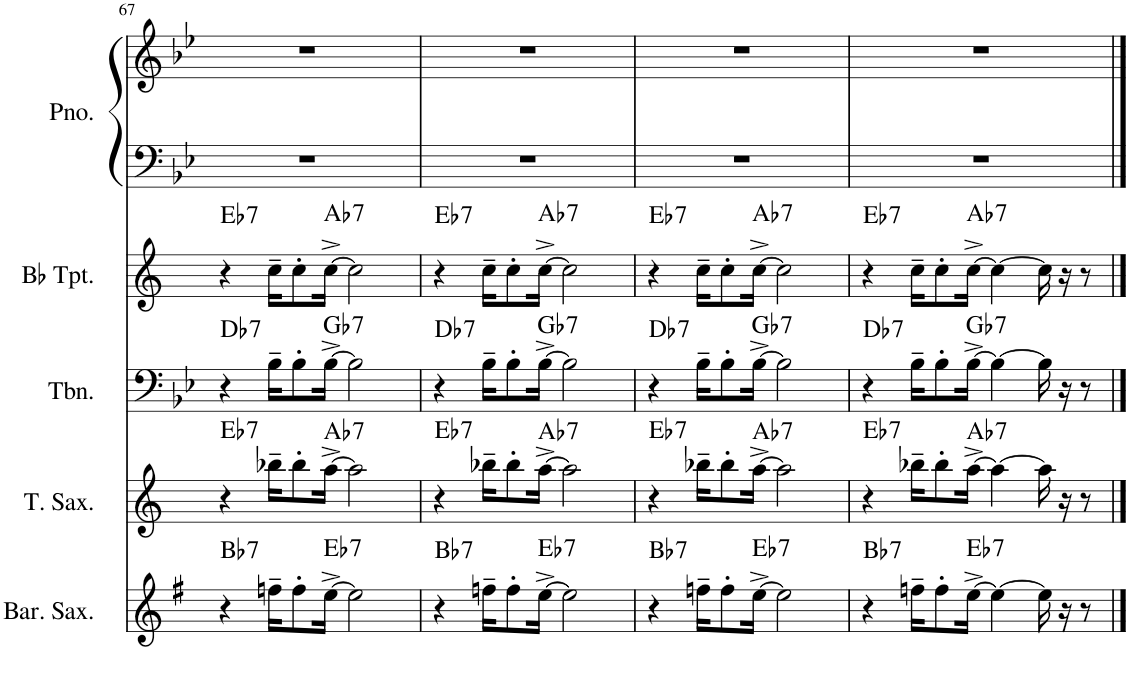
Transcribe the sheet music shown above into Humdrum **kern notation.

**kern	**harte	**kern	**harte	**kern	**harte	**kern	**harte	**kern	**kern
*part5	*part5	*part4	*part4	*part3	*part3	*part2	*part2	*part1	*part1
*staff6	*	*staff5	*	*staff4	*	*staff3	*	*staff2	*staff1
*I"Baritone Saxophone	*	*I"Tenor Saxophone	*	*I"Trombone	*	*I"Bb Trumpet	*	*I"Piano	*
*I'Bar. Sax.	*	*I'T. Sax.	*	*I'Tbn.	*	*I'Bb Tpt.	*	*I'Pno.	*
!!LO:PB:g=z
*clefG2	*	*clefG2	*	*clefF4	*	*clefG2	*	*clefF4	*clefG2
*Trd12c21	*	*Trd8c14	*	*	*	*Trd1c2	*	*	*
*k[f#]	*	*k[]	*	*k[b-e-]	*	*k[]	*	*k[b-e-]	*k[b-e-]
*M4/4	*	*M4/4	*	*M4/4	*	*M4/4	*	*M4/4	*M4/4
=67	=67	=67	=67	=67	=67	=67	=67	=67	=67
!	!LO:H:kt=7	!	!LO:H:kt=7	!	!LO:H:kt=7	!	!LO:H:kt=7	!	!
4r	Bb:7	4r	Eb:7	4r	Db:7	4r	Eb:7	1r	1r
16ffn~\KL	.	16bb-X~\KL	.	16B-~\KL	.	16cc~\KL	.	.	.
8ff'\	.	8bb-'\	.	8B-'\	.	8cc'\	.	.	.
!	!LO:H:kt=7	!	!LO:H:kt=7	!	!LO:H:kt=7	!	!LO:H:kt=7	!	!
[16ee^\Jk	Eb:7	[16aa^\Jk	Ab:7	[16B-^\Jk	Gb:7	[16cc^\Jk	Ab:7	.	.
2ee\]	.	2aa\]	.	2B-\]	.	2cc\]	.	.	.
=68	=68	=68	=68	=68	=68	=68	=68	=68	=68
!	!LO:H:kt=7	!	!LO:H:kt=7	!	!LO:H:kt=7	!	!LO:H:kt=7	!	!
4r	Bb:7	4r	Eb:7	4r	Db:7	4r	Eb:7	1r	1r
16ffn~\KL	.	16bb-X~\KL	.	16B-~\KL	.	16cc~\KL	.	.	.
8ff'\	.	8bb-'\	.	8B-'\	.	8cc'\	.	.	.
!	!LO:H:kt=7	!	!LO:H:kt=7	!	!LO:H:kt=7	!	!LO:H:kt=7	!	!
[16ee^\Jk	Eb:7	[16aa^\Jk	Ab:7	[16B-^\Jk	Gb:7	[16cc^\Jk	Ab:7	.	.
2ee\]	.	2aa\]	.	2B-\]	.	2cc\]	.	.	.
=69	=69	=69	=69	=69	=69	=69	=69	=69	=69
!	!LO:H:kt=7	!	!LO:H:kt=7	!	!LO:H:kt=7	!	!LO:H:kt=7	!	!
4r	Bb:7	4r	Eb:7	4r	Db:7	4r	Eb:7	1r	1r
16ffn~\KL	.	16bb-X~\KL	.	16B-~\KL	.	16cc~\KL	.	.	.
8ff'\	.	8bb-'\	.	8B-'\	.	8cc'\	.	.	.
!	!LO:H:kt=7	!	!LO:H:kt=7	!	!LO:H:kt=7	!	!LO:H:kt=7	!	!
[16ee^\Jk	Eb:7	[16aa^\Jk	Ab:7	[16B-^\Jk	Gb:7	[16cc^\Jk	Ab:7	.	.
2ee\]	.	2aa\]	.	2B-\]	.	2cc\]	.	.	.
=70	=70	=70	=70	=70	=70	=70	=70	=70	=70
!	!LO:H:kt=7	!	!LO:H:kt=7	!	!LO:H:kt=7	!	!LO:H:kt=7	!	!
4r	Bb:7	4r	Eb:7	4r	Db:7	4r	Eb:7	1r	1r
16ffn~\KL	.	16bb-X~\KL	.	16B-~\KL	.	16cc~\KL	.	.	.
8ff'\	.	8bb-'\	.	8B-'\	.	8cc'\	.	.	.
!	!LO:H:kt=7	!	!LO:H:kt=7	!	!LO:H:kt=7	!	!LO:H:kt=7	!	!
[16ee^\Jk	Eb:7	[16aa^\Jk	Ab:7	[16B-^\Jk	Gb:7	[16cc^\Jk	Ab:7	.	.
4ee\_	.	4aa\_	.	4B-\_	.	4cc\_	.	.	.
16ee\]	.	16aa\]	.	16B-\]	.	16cc\]	.	.	.
16r	.	16r	.	16r	.	16r	.	.	.
8r	.	8r	.	8r	.	8r	.	.	.
==	==	==	==	==	==	==	==	==	==
*-	*-	*-	*-	*-	*-	*-	*-	*-	*-
